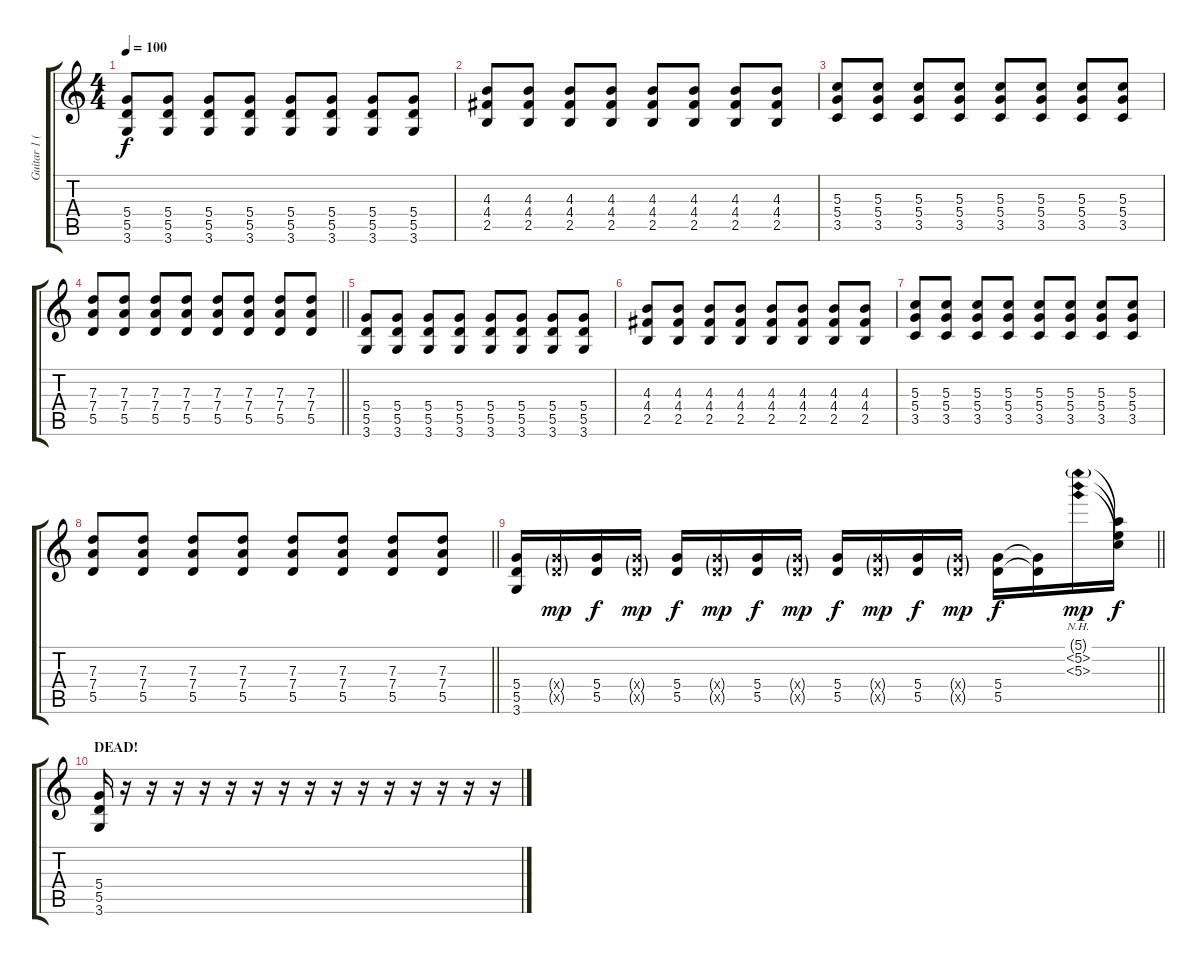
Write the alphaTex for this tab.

\track ("Guitar 1 (Toro)" "Guitar 1 (") {instrument overdrivenguitar}
\staff {score tabs}
\tuning (E4 B3 G3 D3 A2 E2) {hide}
\ts (4 4)
\tempo 100
\clef g2
\ks c
(5.4 5.5 3.6).8{dy f} (5.4 5.5 3.6).8 (5.4 5.5 3.6).8 (5.4 5.5 3.6).8 (5.4 5.5 3.6).8 (5.4 5.5 3.6).8 (5.4 5.5 3.6).8 (5.4 5.5 3.6).8 |
(4.3 4.4 2.5).8 (4.3 4.4 2.5).8 (4.3 4.4 2.5).8 (4.3 4.4 2.5).8 (4.3 4.4 2.5).8 (4.3 4.4 2.5).8 (4.3 4.4 2.5).8 (4.3 4.4 2.5).8 |
(5.3 5.4 3.5).8 (5.3 5.4 3.5).8 (5.3 5.4 3.5).8 (5.3 5.4 3.5).8 (5.3 5.4 3.5).8 (5.3 5.4 3.5).8 (5.3 5.4 3.5).8 (5.3 5.4 3.5).8 |
\barLineRight lightlight
(7.3 7.4 5.5).8 (7.3 7.4 5.5).8 (7.3 7.4 5.5).8 (7.3 7.4 5.5).8 (7.3 7.4 5.5).8 (7.3 7.4 5.5).8 (7.3 7.4 5.5).8 (7.3 7.4 5.5).8 |
(5.4 5.5 3.6).8 (5.4 5.5 3.6).8 (5.4 5.5 3.6).8 (5.4 5.5 3.6).8 (5.4 5.5 3.6).8 (5.4 5.5 3.6).8 (5.4 5.5 3.6).8 (5.4 5.5 3.6).8 |
(4.3 4.4 2.5).8 (4.3 4.4 2.5).8 (4.3 4.4 2.5).8 (4.3 4.4 2.5).8 (4.3 4.4 2.5).8 (4.3 4.4 2.5).8 (4.3 4.4 2.5).8 (4.3 4.4 2.5).8 |
(5.3 5.4 3.5).8 (5.3 5.4 3.5).8 (5.3 5.4 3.5).8 (5.3 5.4 3.5).8 (5.3 5.4 3.5).8 (5.3 5.4 3.5).8 (5.3 5.4 3.5).8 (5.3 5.4 3.5).8 |
\barLineRight lightlight
(7.3 7.4 5.5).8 (7.3 7.4 5.5).8 (7.3 7.4 5.5).8 (7.3 7.4 5.5).8 (7.3 7.4 5.5).8 (7.3 7.4 5.5).8 (7.3 7.4 5.5).8 (7.3 7.4 5.5).8 |
\barLineRight lightlight
(5.4 5.5 3.6).16 (5.4{g x} 5.5{g x}).16{dy mp} (5.4 5.5).16{dy f} (5.4{g x} 5.5{g x}).16{dy mp} (5.4 5.5).16{dy f} (5.4{g x} 5.5{g x}).16{dy mp} (5.4 5.5).16{dy f} (5.4{g x} 5.5{g x}).16{dy mp} (5.4 5.5).16{dy f} (5.4{g x} 5.5{g x}).16{dy mp} (5.4 5.5).16{dy f} (5.4{g x} 5.5{g x}).16{dy mp} (5.4 5.5).16{dy f} (5.4{t} 5.5{t}).16 (5.1{nh g} 5.2{nh} 5.3{nh}).16{dy mp} (5.1{t} 5.2{t} 5.3{t}).16{dy f} |
\section ("" "DEAD!")
(5.4 5.5 3.6).16 r.16 r.16 r.16 r.16 r.16 r.16 r.16 r.16 r.16 r.16 r.16 r.16 r.16 r.16 r.16
